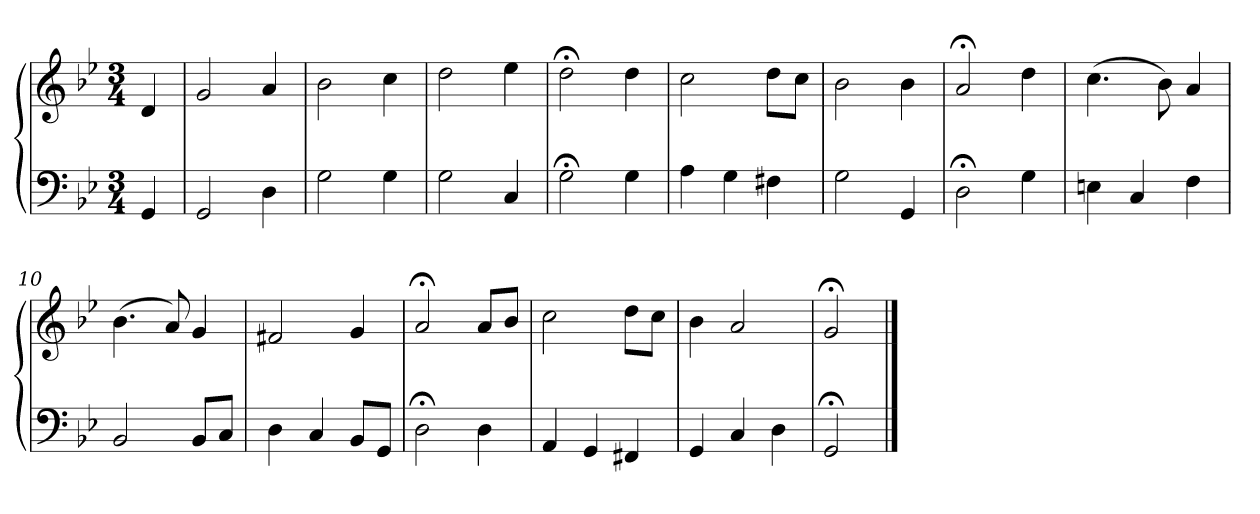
**kern	**kern
*part1	*part1
*staff2	*staff1
*clefF4	*clefG2
*k[b-e-]	*k[b-e-]
*M3/4	*M3/4
=1	=1
4GG	4d
=2	=2
2GG	2g
4D	4a
=3	=3
2G	2b-
4G	4cc
=4	=4
2G	2dd
4C	4ee-
=5	=5
2G;<	2dd;<
4G	4dd
=6	=6
4A	2cc
4G	.
4F#X	8ddL
.	8ccJ
=7	=7
2G	2b-
4GG	4b-
=8	=8
2D;<	2a;<
4G	4dd
=9	=9
4En	(4.cc
4C	.
.	8b-)
4F	4a
=10	=10
2BB-	(4.b-
.	8a)
8BB-L	4g
8CJ	.
!!LO:LB:g=z
=11	=11
4D	2f#X
4C	.
8BB-L	4g
8GGJ	.
=12	=12
2D;<	2a;<
4D	8aL
.	8b-J
=13	=13
4AA	2cc
4GG	.
4FF#X	8ddL
.	8ccJ
=14	=14
4GG	4b-
4C	2a
4D	.
=15	=15
2GG;<	2g;<
==	==
*-	*-
